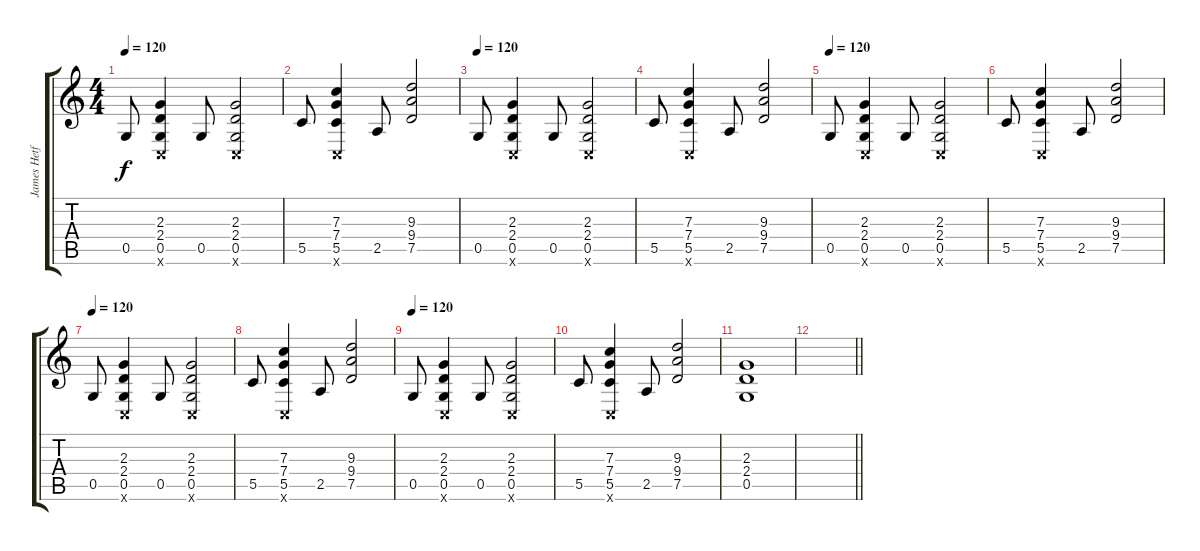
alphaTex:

\track ("James Hetfield Distortion" "James Hetf") {instrument distortionguitar}
\staff {score tabs}
\tuning (D4 A3 F3 C3 G2 C2) {hide}
\ts (4 4)
\tempo 120
\clef g2
\ks c
0.5.8{dy f} (2.3 2.4 0.5 0.6{x}).4 0.5.8 (2.3 2.4 0.5 0.6{x}).2 |
5.5.8 (7.3 7.4 5.5 0.6{x}).4 2.5.8 (9.3 9.4 7.5).2 |
\tempo 120
0.5.8 (2.3 2.4 0.5 0.6{x}).4 0.5.8 (2.3 2.4 0.5 0.6{x}).2 |
5.5.8 (7.3 7.4 5.5 0.6{x}).4 2.5.8 (9.3 9.4 7.5).2 |
\tempo 120
0.5.8 (2.3 2.4 0.5 0.6{x}).4 0.5.8 (2.3 2.4 0.5 0.6{x}).2 |
5.5.8 (7.3 7.4 5.5 0.6{x}).4 2.5.8 (9.3 9.4 7.5).2 |
\tempo 120
0.5.8 (2.3 2.4 0.5 0.6{x}).4 0.5.8 (2.3 2.4 0.5 0.6{x}).2 |
5.5.8 (7.3 7.4 5.5 0.6{x}).4 2.5.8 (9.3 9.4 7.5).2 |
\tempo 120
0.5.8 (2.3 2.4 0.5 0.6{x}).4 0.5.8 (2.3 2.4 0.5 0.6{x}).2 |
5.5.8 (7.3 7.4 5.5 0.6{x}).4 2.5.8 (9.3 9.4 7.5).2 |
(2.3 2.4 0.5).1 |
\barLineRight lightlight
